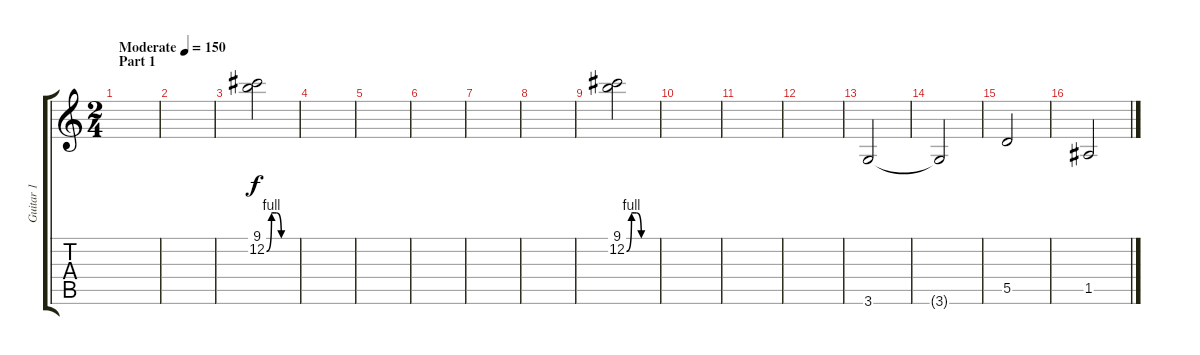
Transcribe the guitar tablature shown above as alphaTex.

\track ("Guitar 1" "Guitar 1") {instrument overdrivenguitar}
\staff {score tabs}
\tuning (E4 B3 G3 D3 A2 E2) {hide}
\ts (2 4)
\section ("" "Part 1")
\tempo (150 "Moderate")
\clef g2
\ks c
|
|
(9.1 12.2{be (custom 0 0 10 4 20 4 30 0 60 0)}).2 |
|
|
|
|
|
(9.1 12.2{be (custom 0 0 10 4 20 4 30 0 60 0)}).2 |
|
|
|
3.6.2{instrument overdrivenguitar} |
3.6{t}.2 |
5.5.2 |
1.5.2
